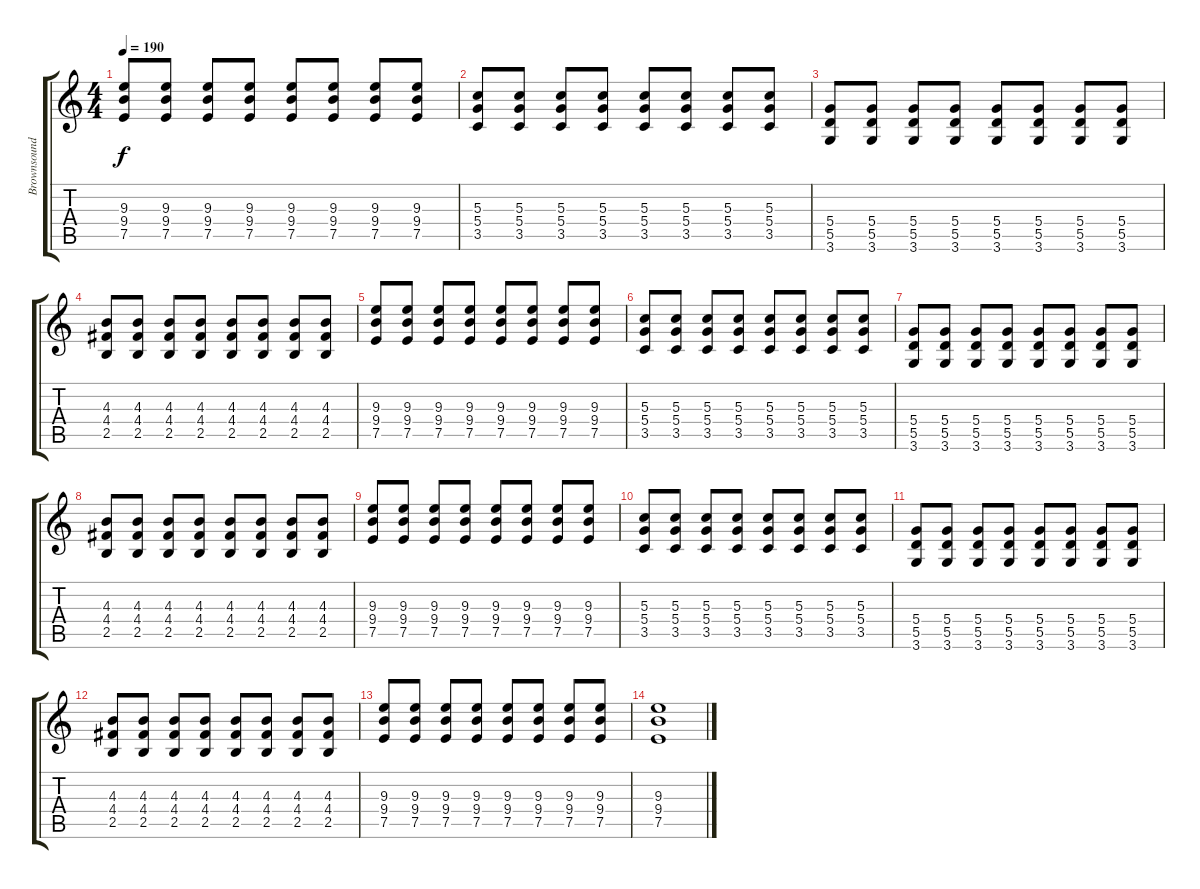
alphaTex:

\track ("Brownsound" "Brownsound") {instrument overdrivenguitar}
\staff {score tabs}
\tuning (E4 B3 G3 D3 A2 E2) {hide}
\ts (4 4)
\tempo 190
\clef g2
\ks c
(9.3 9.4 7.5).8{dy f} (9.3 9.4 7.5).8 (9.3 9.4 7.5).8 (9.3 9.4 7.5).8 (9.3 9.4 7.5).8 (9.3 9.4 7.5).8 (9.3 9.4 7.5).8 (9.3 9.4 7.5).8 |
(5.3 5.4 3.5).8 (5.3 5.4 3.5).8 (5.3 5.4 3.5).8 (5.3 5.4 3.5).8 (5.3 5.4 3.5).8 (5.3 5.4 3.5).8 (5.3 5.4 3.5).8 (5.3 5.4 3.5).8 |
(5.4 5.5 3.6).8 (5.4 5.5 3.6).8 (5.4 5.5 3.6).8 (5.4 5.5 3.6).8 (5.4 5.5 3.6).8 (5.4 5.5 3.6).8 (5.4 5.5 3.6).8 (5.4 5.5 3.6).8 |
(4.3 4.4 2.5).8 (4.3 4.4 2.5).8 (4.3 4.4 2.5).8 (4.3 4.4 2.5).8 (4.3 4.4 2.5).8 (4.3 4.4 2.5).8 (4.3 4.4 2.5).8 (4.3 4.4 2.5).8 |
(9.3 9.4 7.5).8 (9.3 9.4 7.5).8 (9.3 9.4 7.5).8 (9.3 9.4 7.5).8 (9.3 9.4 7.5).8 (9.3 9.4 7.5).8 (9.3 9.4 7.5).8 (9.3 9.4 7.5).8 |
(5.3 5.4 3.5).8 (5.3 5.4 3.5).8 (5.3 5.4 3.5).8 (5.3 5.4 3.5).8 (5.3 5.4 3.5).8 (5.3 5.4 3.5).8 (5.3 5.4 3.5).8 (5.3 5.4 3.5).8 |
(5.4 5.5 3.6).8 (5.4 5.5 3.6).8 (5.4 5.5 3.6).8 (5.4 5.5 3.6).8 (5.4 5.5 3.6).8 (5.4 5.5 3.6).8 (5.4 5.5 3.6).8 (5.4 5.5 3.6).8 |
(4.3 4.4 2.5).8 (4.3 4.4 2.5).8 (4.3 4.4 2.5).8 (4.3 4.4 2.5).8 (4.3 4.4 2.5).8 (4.3 4.4 2.5).8 (4.3 4.4 2.5).8 (4.3 4.4 2.5).8 |
(9.3 9.4 7.5).8 (9.3 9.4 7.5).8 (9.3 9.4 7.5).8 (9.3 9.4 7.5).8 (9.3 9.4 7.5).8 (9.3 9.4 7.5).8 (9.3 9.4 7.5).8 (9.3 9.4 7.5).8 |
(5.3 5.4 3.5).8 (5.3 5.4 3.5).8 (5.3 5.4 3.5).8 (5.3 5.4 3.5).8 (5.3 5.4 3.5).8 (5.3 5.4 3.5).8 (5.3 5.4 3.5).8 (5.3 5.4 3.5).8 |
(5.4 5.5 3.6).8 (5.4 5.5 3.6).8 (5.4 5.5 3.6).8 (5.4 5.5 3.6).8 (5.4 5.5 3.6).8 (5.4 5.5 3.6).8 (5.4 5.5 3.6).8 (5.4 5.5 3.6).8 |
(4.3 4.4 2.5).8 (4.3 4.4 2.5).8 (4.3 4.4 2.5).8 (4.3 4.4 2.5).8 (4.3 4.4 2.5).8 (4.3 4.4 2.5).8 (4.3 4.4 2.5).8 (4.3 4.4 2.5).8 |
(9.3 9.4 7.5).8 (9.3 9.4 7.5).8 (9.3 9.4 7.5).8 (9.3 9.4 7.5).8 (9.3 9.4 7.5).8 (9.3 9.4 7.5).8 (9.3 9.4 7.5).8 (9.3 9.4 7.5).8 |
(9.3 9.4 7.5).1
